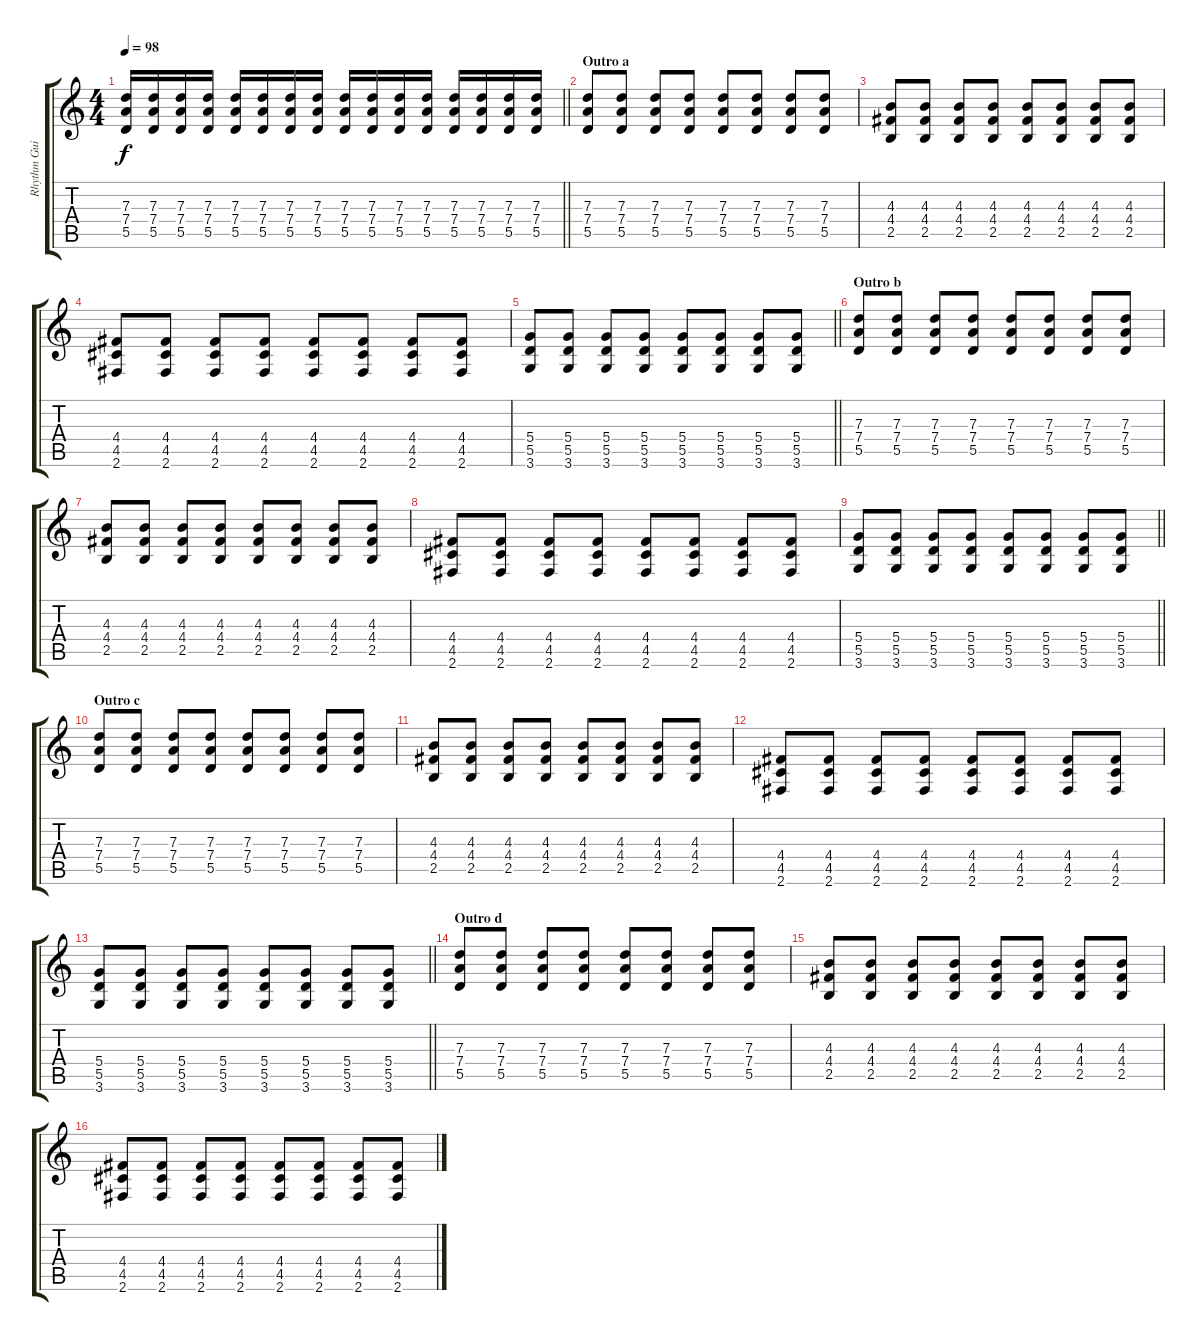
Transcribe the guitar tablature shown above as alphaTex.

\track ("Rhythm Guitar" "Rhythm Gui") {instrument distortionguitar}
\staff {score tabs}
\tuning (E4 B3 G3 D3 A2 E2) {hide}
\ts (4 4)
\tempo 98
\clef g2
\barLineRight lightlight
\ks c
(7.3 7.4 5.5).16{dy f} (7.3 7.4 5.5).16 (7.3 7.4 5.5).16 (7.3 7.4 5.5).16 (7.3 7.4 5.5).16 (7.3 7.4 5.5).16 (7.3 7.4 5.5).16 (7.3 7.4 5.5).16 (7.3 7.4 5.5).16 (7.3 7.4 5.5).16 (7.3 7.4 5.5).16 (7.3 7.4 5.5).16 (7.3 7.4 5.5).16 (7.3 7.4 5.5).16 (7.3 7.4 5.5).16 (7.3 7.4 5.5).16 |
\section ("" "Outro a")
(7.3 7.4 5.5).8 (7.3 7.4 5.5).8 (7.3 7.4 5.5).8 (7.3 7.4 5.5).8 (7.3 7.4 5.5).8 (7.3 7.4 5.5).8 (7.3 7.4 5.5).8 (7.3 7.4 5.5).8 |
(4.3 4.4 2.5).8 (4.3 4.4 2.5).8 (4.3 4.4 2.5).8 (4.3 4.4 2.5).8 (4.3 4.4 2.5).8 (4.3 4.4 2.5).8 (4.3 4.4 2.5).8 (4.3 4.4 2.5).8 |
(4.4 4.5 2.6).8 (4.4 4.5 2.6).8 (4.4 4.5 2.6).8 (4.4 4.5 2.6).8 (4.4 4.5 2.6).8 (4.4 4.5 2.6).8 (4.4 4.5 2.6).8 (4.4 4.5 2.6).8 |
\barLineRight lightlight
(5.4 5.5 3.6).8 (5.4 5.5 3.6).8 (5.4 5.5 3.6).8 (5.4 5.5 3.6).8 (5.4 5.5 3.6).8 (5.4 5.5 3.6).8 (5.4 5.5 3.6).8 (5.4 5.5 3.6).8 |
\section ("" "Outro b")
(7.3 7.4 5.5).8 (7.3 7.4 5.5).8 (7.3 7.4 5.5).8 (7.3 7.4 5.5).8 (7.3 7.4 5.5).8 (7.3 7.4 5.5).8 (7.3 7.4 5.5).8 (7.3 7.4 5.5).8 |
(4.3 4.4 2.5).8 (4.3 4.4 2.5).8 (4.3 4.4 2.5).8 (4.3 4.4 2.5).8 (4.3 4.4 2.5).8 (4.3 4.4 2.5).8 (4.3 4.4 2.5).8 (4.3 4.4 2.5).8 |
(4.4 4.5 2.6).8 (4.4 4.5 2.6).8 (4.4 4.5 2.6).8 (4.4 4.5 2.6).8 (4.4 4.5 2.6).8 (4.4 4.5 2.6).8 (4.4 4.5 2.6).8 (4.4 4.5 2.6).8 |
\barLineRight lightlight
(5.4 5.5 3.6).8 (5.4 5.5 3.6).8 (5.4 5.5 3.6).8 (5.4 5.5 3.6).8 (5.4 5.5 3.6).8 (5.4 5.5 3.6).8 (5.4 5.5 3.6).8 (5.4 5.5 3.6).8 |
\section ("" "Outro c")
(7.3 7.4 5.5).8 (7.3 7.4 5.5).8 (7.3 7.4 5.5).8 (7.3 7.4 5.5).8 (7.3 7.4 5.5).8 (7.3 7.4 5.5).8 (7.3 7.4 5.5).8 (7.3 7.4 5.5).8 |
(4.3 4.4 2.5).8 (4.3 4.4 2.5).8 (4.3 4.4 2.5).8 (4.3 4.4 2.5).8 (4.3 4.4 2.5).8 (4.3 4.4 2.5).8 (4.3 4.4 2.5).8 (4.3 4.4 2.5).8 |
(4.4 4.5 2.6).8 (4.4 4.5 2.6).8 (4.4 4.5 2.6).8 (4.4 4.5 2.6).8 (4.4 4.5 2.6).8 (4.4 4.5 2.6).8 (4.4 4.5 2.6).8 (4.4 4.5 2.6).8 |
\barLineRight lightlight
(5.4 5.5 3.6).8 (5.4 5.5 3.6).8 (5.4 5.5 3.6).8 (5.4 5.5 3.6).8 (5.4 5.5 3.6).8 (5.4 5.5 3.6).8 (5.4 5.5 3.6).8 (5.4 5.5 3.6).8 |
\section ("" "Outro d")
(7.3 7.4 5.5).8 (7.3 7.4 5.5).8 (7.3 7.4 5.5).8 (7.3 7.4 5.5).8 (7.3 7.4 5.5).8 (7.3 7.4 5.5).8 (7.3 7.4 5.5).8 (7.3 7.4 5.5).8 |
(4.3 4.4 2.5).8 (4.3 4.4 2.5).8 (4.3 4.4 2.5).8 (4.3 4.4 2.5).8 (4.3 4.4 2.5).8 (4.3 4.4 2.5).8 (4.3 4.4 2.5).8 (4.3 4.4 2.5).8 |
(4.4 4.5 2.6).8 (4.4 4.5 2.6).8 (4.4 4.5 2.6).8 (4.4 4.5 2.6).8 (4.4 4.5 2.6).8 (4.4 4.5 2.6).8 (4.4 4.5 2.6).8 (4.4 4.5 2.6).8
